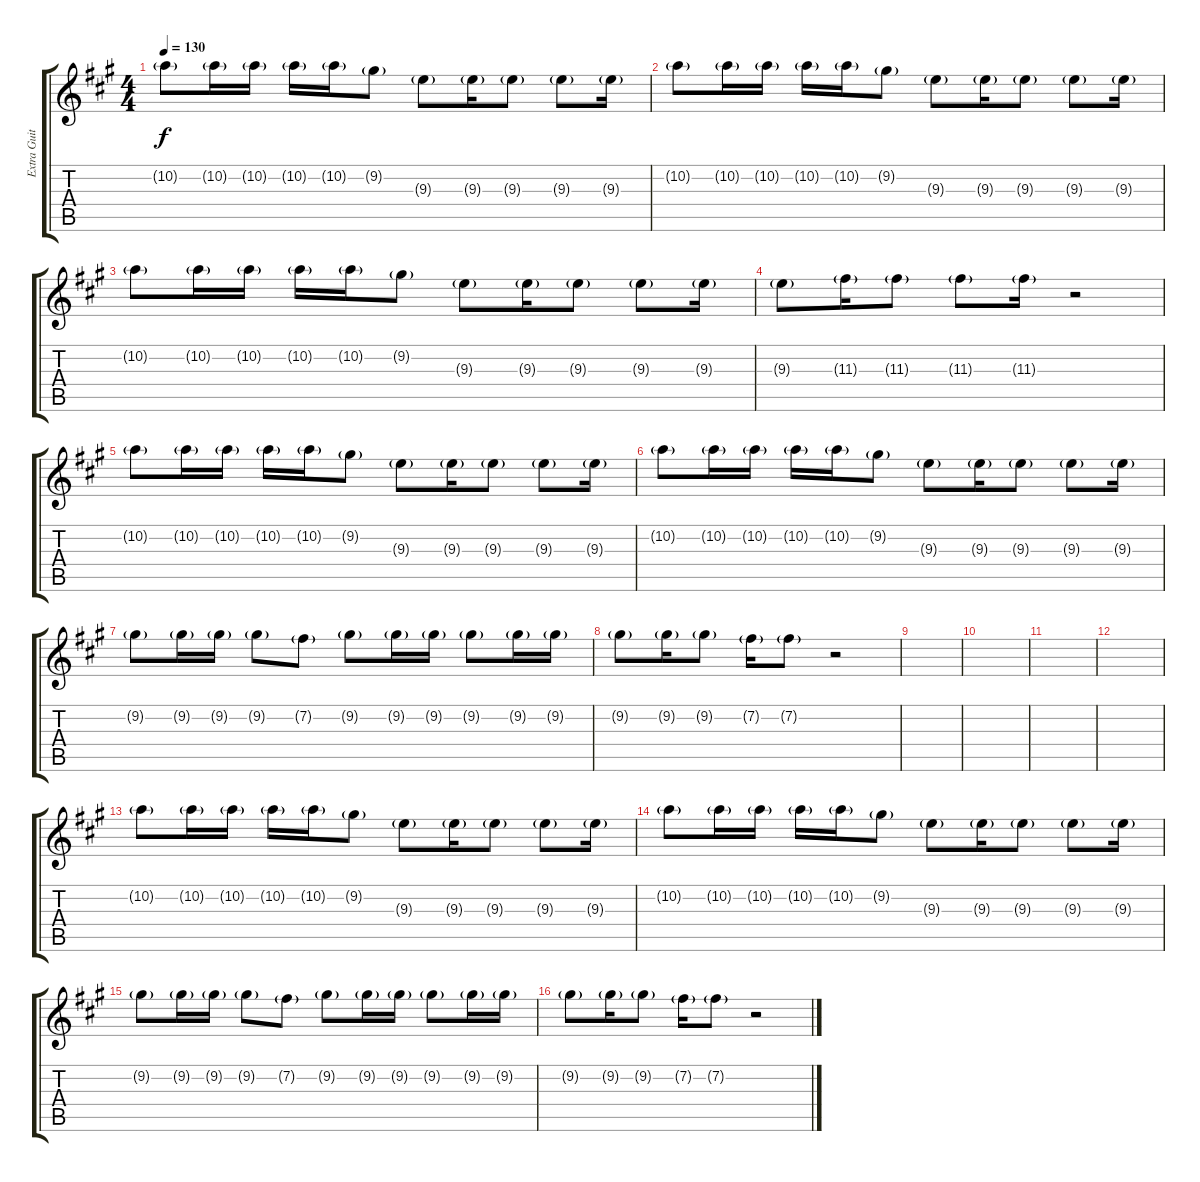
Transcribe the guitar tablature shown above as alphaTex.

\track ("Extra Guitar" "Extra Guit") {instrument distortionguitar}
\staff {score tabs}
\tuning (E4 B3 G3 D3 A2 E2) {hide}
\ts (4 4)
\tempo 130
\clef g2
\ks a
10.2{g}.8{dy f} 10.2{g}.16 10.2{g}.16 10.2{g}.16 10.2{g}.16 9.2{g}.8 9.3{g}.8 9.3{g}.16 9.3{g}.8 9.3{g}.8 9.3{g}.16 |
10.2{g}.8 10.2{g}.16 10.2{g}.16 10.2{g}.16 10.2{g}.16 9.2{g}.8 9.3{g}.8 9.3{g}.16 9.3{g}.8 9.3{g}.8 9.3{g}.16 |
10.2{g}.8 10.2{g}.16 10.2{g}.16 10.2{g}.16 10.2{g}.16 9.2{g}.8 9.3{g}.8 9.3{g}.16 9.3{g}.8 9.3{g}.8 9.3{g}.16 |
9.3{g}.8 11.3{g}.16 11.3{g}.8 11.3{g}.8 11.3{g}.16 r.2 |
10.2{g}.8 10.2{g}.16 10.2{g}.16 10.2{g}.16 10.2{g}.16 9.2{g}.8 9.3{g}.8 9.3{g}.16 9.3{g}.8 9.3{g}.8 9.3{g}.16 |
10.2{g}.8 10.2{g}.16 10.2{g}.16 10.2{g}.16 10.2{g}.16 9.2{g}.8 9.3{g}.8 9.3{g}.16 9.3{g}.8 9.3{g}.8 9.3{g}.16 |
9.2{g}.8 9.2{g}.16 9.2{g}.16 9.2{g}.8 7.2{g}.8 9.2{g}.8 9.2{g}.16 9.2{g}.16 9.2{g}.8 9.2{g}.16 9.2{g}.16 |
9.2{g}.8 9.2{g}.16 9.2{g}.8 7.2{g}.16 7.2{g}.8 r.2 |
|
|
|
|
10.2{g}.8 10.2{g}.16 10.2{g}.16 10.2{g}.16 10.2{g}.16 9.2{g}.8 9.3{g}.8 9.3{g}.16 9.3{g}.8 9.3{g}.8 9.3{g}.16 |
10.2{g}.8 10.2{g}.16 10.2{g}.16 10.2{g}.16 10.2{g}.16 9.2{g}.8 9.3{g}.8 9.3{g}.16 9.3{g}.8 9.3{g}.8 9.3{g}.16 |
9.2{g}.8 9.2{g}.16 9.2{g}.16 9.2{g}.8 7.2{g}.8 9.2{g}.8 9.2{g}.16 9.2{g}.16 9.2{g}.8 9.2{g}.16 9.2{g}.16 |
9.2{g}.8 9.2{g}.16 9.2{g}.8 7.2{g}.16 7.2{g}.8 r.2
